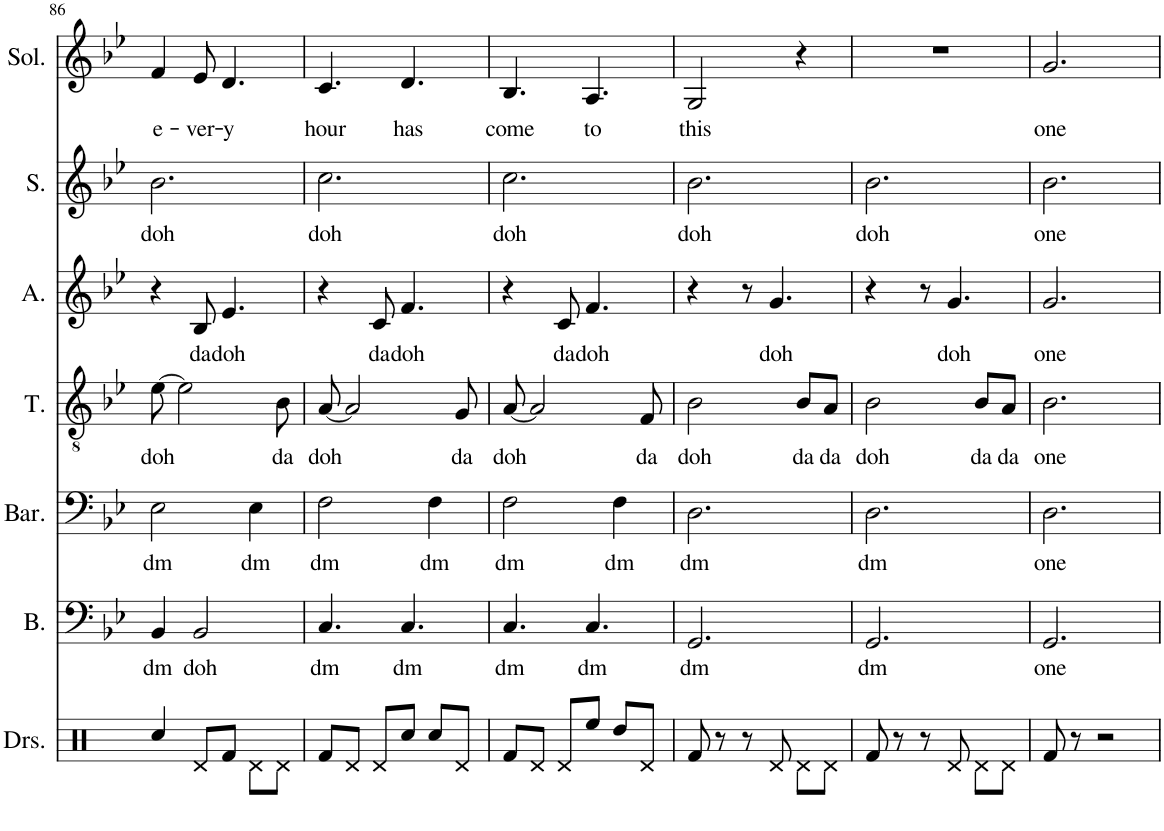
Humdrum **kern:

**kern	**kern	**text	**kern	**text	**kern	**text	**kern	**text	**kern	**text	**kern	**text	**text
*part7	*part6	*part6	*part5	*part5	*part4	*part4	*part3	*part3	*part2	*part2	*part1	*part1	*part1
*staff7	*staff6	*staff6	*staff5	*staff5	*staff4	*staff4	*staff3	*staff3	*staff2	*staff2	*staff1	*staff1	*staff1
*I"Drumset	*I"Bass	*	*I"Baritone	*	*I"Tenor	*	*I"Alto	*	*I"Soprano	*	*I"Solo	*	*
*I'Drs.	*I'B.	*	*I'Bar.	*	*I'T.	*	*I'A.	*	*I'S.	*	*I'Sol.	*	*
!!LO:PB:g=z
*clefX	*clefF4	*	*clefF4	*	*clefGv2	*	*clefG2	*	*clefG2	*	*clefG2	*	*
*k[]	*k[b-e-]	*	*k[b-e-]	*	*k[b-e-]	*	*k[b-e-]	*	*k[b-e-]	*	*k[b-e-]	*	*
*M3/4	*M3/4	*	*M3/4	*	*M3/4	*	*M3/4	*	*M3/4	*	*M3/4	*	*
=86	=86	=86	=86	=86	=86	=86	=86	=86	=86	=86	=86	=86	=86
!	!	!LO:LY:b	!	!LO:LY:b	!	!LO:LY:b	!	!	!	!LO:LY:b	!	!	!LO:LY:b
4Rcc/	4BB-/	dm	2E-\	dm	[8e-\	doh	4r	.	2.b-\	doh	4f/	.	e-
.	.	.	.	.	2e-\]	.	.	.	.	.	.	.	.
!	!	!LO:LY:b	!	!	!	!	!	!LO:LY:b	!	!	!	!	!LO:LY:b
8Rd/L	2BB-/	doh	.	.	.	.	8B-/	da	.	.	8e-/	.	-ver-
!	!	!	!	!	!	!	!	!LO:LY:b	!	!	!	!	!LO:LY:b
8Rf/J	.	.	.	.	.	.	4.e-/	doh	.	.	4.d/	.	-y
!	!	!	!	!LO:LY:b	!	!	!	!	!	!	!	!	!
8Rd\L	.	.	4E-\	dm	.	.	.	.	.	.	.	.	.
!	!	!	!	!	!	!LO:LY:b	!	!	!	!	!	!	!
8Rd\J	.	.	.	.	8B-\	da	.	.	.	.	.	.	.
=87	=87	=87	=87	=87	=87	=87	=87	=87	=87	=87	=87	=87	=87
!	!	!LO:LY:b	!	!LO:LY:b	!	!LO:LY:b	!	!	!	!LO:LY:b	!	!	!LO:LY:b
8Rf/L	4.C/	dm	2F\	dm	[8A/	doh	4r	.	2.cc\	doh	4.c/	.	hour
8Rd/J	.	.	.	.	2A/]	.	.	.	.	.	.	.	.
!	!	!	!	!	!	!	!	!LO:LY:b	!	!	!	!	!
8Rd/L	.	.	.	.	.	.	8c/	da	.	.	.	.	.
!	!	!LO:LY:b	!	!	!	!	!	!LO:LY:b	!	!	!	!	!LO:LY:b
8Rcc/J	4.C/	dm	.	.	.	.	4.f/	doh	.	.	4.d/	.	has
!	!	!	!	!LO:LY:b	!	!	!	!	!	!	!	!	!
8Rcc/L	.	.	4F\	dm	.	.	.	.	.	.	.	.	.
!	!	!	!	!	!	!LO:LY:b	!	!	!	!	!	!	!
8Rd/J	.	.	.	.	8G/	da	.	.	.	.	.	.	.
=88	=88	=88	=88	=88	=88	=88	=88	=88	=88	=88	=88	=88	=88
!	!	!LO:LY:b	!	!LO:LY:b	!	!LO:LY:b	!	!	!	!LO:LY:b	!	!	!LO:LY:b
8Rf/L	4.C/	dm	2F\	dm	[8A/	doh	4r	.	2.cc\	doh	4.B-/	.	come
8Rd/J	.	.	.	.	2A/]	.	.	.	.	.	.	.	.
!	!	!	!	!	!	!	!	!LO:LY:b	!	!	!	!	!
8Rd/L	.	.	.	.	.	.	8c/	da	.	.	.	.	.
!	!	!LO:LY:b	!	!	!	!	!	!LO:LY:b	!	!	!	!	!LO:LY:b
8Ree/J	4.C/	dm	.	.	.	.	4.f/	doh	.	.	4.A/	.	to
!	!	!	!	!LO:LY:b	!	!	!	!	!	!	!	!	!
8Rdd/L	.	.	4F\	dm	.	.	.	.	.	.	.	.	.
!	!	!	!	!	!	!LO:LY:b	!	!	!	!	!	!	!
8Rd/J	.	.	.	.	8F/	da	.	.	.	.	.	.	.
=89	=89	=89	=89	=89	=89	=89	=89	=89	=89	=89	=89	=89	=89
!	!	!LO:LY:b	!	!LO:LY:b	!	!LO:LY:b	!	!	!	!LO:LY:b	!	!	!LO:LY:b
8Rf/	2.GG/	dm	2.D\	dm	2B-\	doh	4r	.	2.b-\	doh	2G/	.	this
8r	.	.	.	.	.	.	.	.	.	.	.	.	.
8r	.	.	.	.	.	.	8r	.	.	.	.	.	.
!	!	!	!	!	!	!	!	!LO:LY:b	!	!	!	!	!
8Rd/	.	.	.	.	.	.	4.g/	doh	.	.	.	.	.
!	!	!	!	!	!	!LO:LY:b	!	!	!	!	!	!	!
8Rd\L	.	.	.	.	8B-/L	da	.	.	.	.	4r	.	.
!	!	!	!	!	!	!LO:LY:b	!	!	!	!	!	!	!
8Rd\J	.	.	.	.	8A/J	da	.	.	.	.	.	.	.
=90	=90	=90	=90	=90	=90	=90	=90	=90	=90	=90	=90	=90	=90
!	!	!LO:LY:b	!	!LO:LY:b	!	!LO:LY:b	!	!	!	!LO:LY:b	!	!	!
8Rf/	2.GG/	dm	2.D\	dm	2B-\	doh	4r	.	2.b-\	doh	2.r	.	.
8r	.	.	.	.	.	.	.	.	.	.	.	.	.
8r	.	.	.	.	.	.	8r	.	.	.	.	.	.
!	!	!	!	!	!	!	!	!LO:LY:b	!	!	!	!	!
8Rd/	.	.	.	.	.	.	4.g/	doh	.	.	.	.	.
!	!	!	!	!	!	!LO:LY:b	!	!	!	!	!	!	!
8Rd\L	.	.	.	.	8B-/L	da	.	.	.	.	.	.	.
!	!	!	!	!	!	!LO:LY:b	!	!	!	!	!	!	!
8Rd\J	.	.	.	.	8A/J	da	.	.	.	.	.	.	.
=91	=91	=91	=91	=91	=91	=91	=91	=91	=91	=91	=91	=91	=91
!	!	!LO:LY:b	!	!LO:LY:b	!	!LO:LY:b	!	!LO:LY:b	!	!LO:LY:b	!	!	!LO:LY:b
8Rf/	2.GG/	one	2.D\	one	2.B-\	one	2.g/	one	2.b-\	one	2.g/	.	one
8r	.	.	.	.	.	.	.	.	.	.	.	.	.
2r	.	.	.	.	.	.	.	.	.	.	.	.	.
=	=	=	=	=	=	=	=	=	=	=	=	=	=
*-	*-	*-	*-	*-	*-	*-	*-	*-	*-	*-	*-	*-	*-
